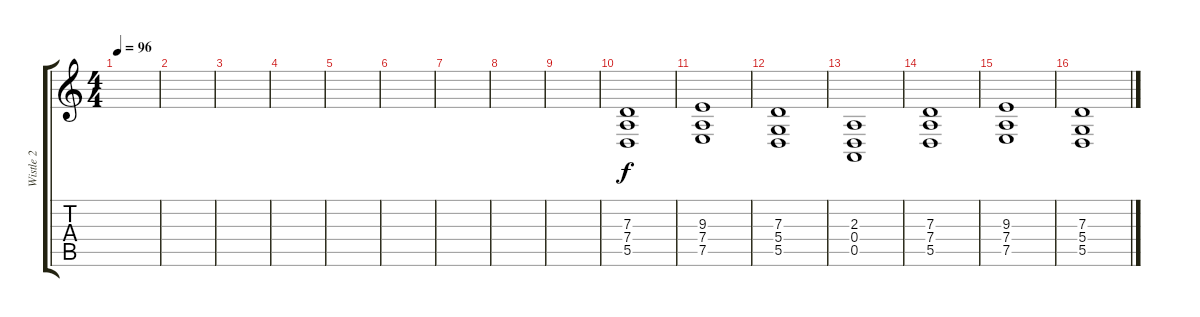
\track ("Wistle 2" "Wistle 2") {instrument pad2warm}
\staff {score tabs}
\tuning (E4 B3 G3 D3 A2 E2) {hide}
\ts (4 4)
\tempo 96
\clef g2
\ks c
|
|
|
|
|
|
|
|
|
(7.3 7.4 5.5).1 |
(9.3 7.4 7.5).1 |
(7.3 5.4 5.5).1 |
(2.3 0.4 0.5).1 |
(7.3 7.4 5.5).1 |
(9.3 7.4 7.5).1 |
(7.3 5.4 5.5).1
